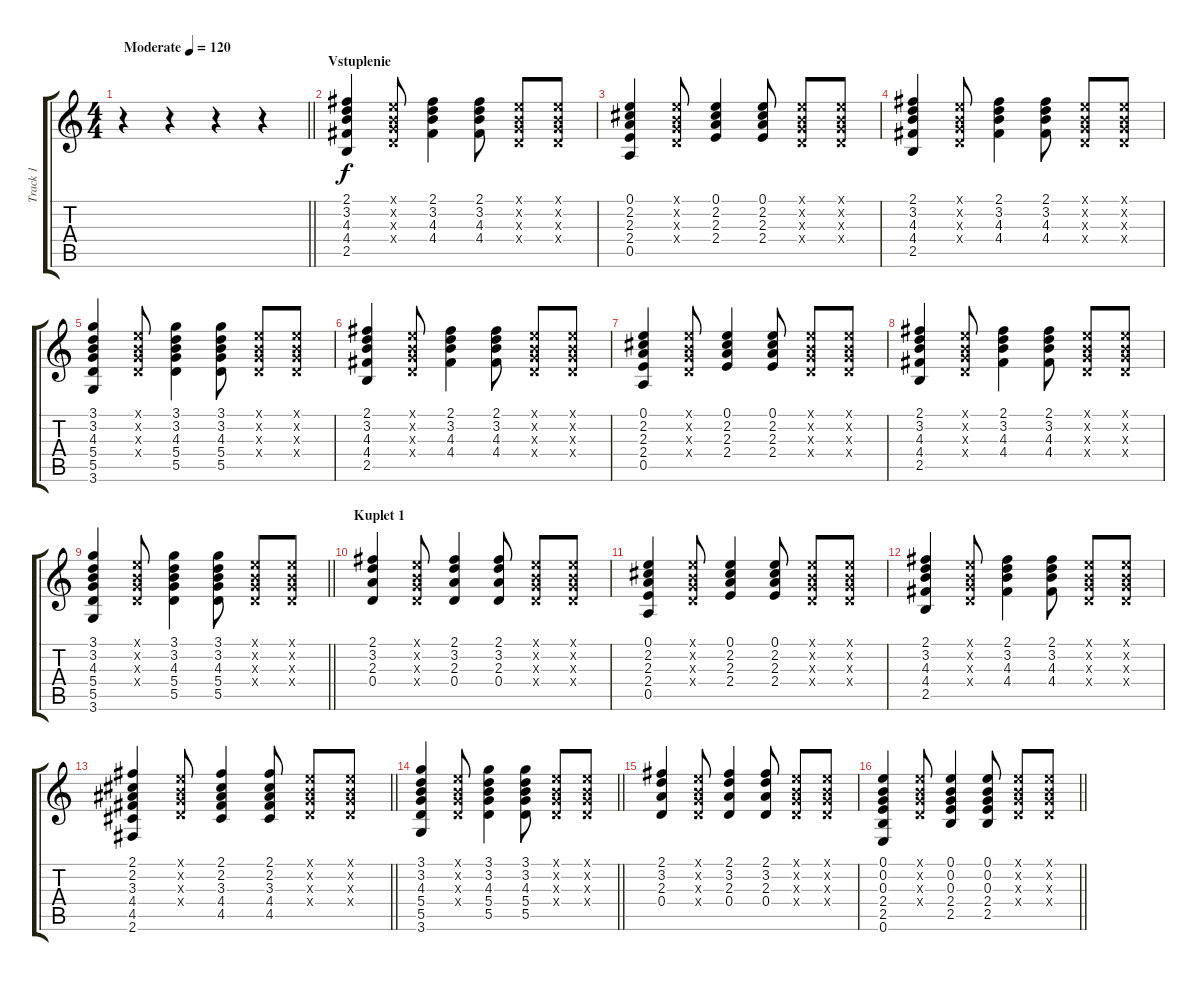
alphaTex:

\track ("Track 1" "Track 1") {instrument acousticguitarsteel}
\staff {score tabs}
\tuning (E4 B3 G3 D3 A2 E2) {hide}
\ts (4 4)
\tempo (120 "Moderate")
\clef g2
\barLineRight lightlight
\ks c
r.4{dy f instrument acousticguitarsteel} r.4 r.4 r.4 |
\section ("" "Vstuplenie")
(2.1 3.2 4.3 4.4 2.5).4 (0.1{x} 0.2{x} 0.3{x} 0.4{x}).8 (2.1 3.2 4.3 4.4).4 (2.1 3.2 4.3 4.4).8 (0.1{x} 0.2{x} 0.3{x} 0.4{x}).8 (0.1{x} 0.2{x} 0.3{x} 0.4{x}).8 |
(0.1 2.2 2.3 2.4 0.5).4 (0.1{x} 0.2{x} 0.3{x} 0.4{x}).8 (0.1 2.2 2.3 2.4).4 (0.1 2.2 2.3 2.4).8 (0.1{x} 0.2{x} 0.3{x} 0.4{x}).8 (0.1{x} 0.2{x} 0.3{x} 0.4{x}).8 |
(2.1 3.2 4.3 4.4 2.5).4 (0.1{x} 0.2{x} 0.3{x} 0.4{x}).8 (2.1 3.2 4.3 4.4).4 (2.1 3.2 4.3 4.4).8 (0.1{x} 0.2{x} 0.3{x} 0.4{x}).8 (0.1{x} 0.2{x} 0.3{x} 0.4{x}).8 |
(3.1 3.2 4.3 5.4 5.5 3.6).4 (0.1{x} 0.2{x} 0.3{x} 0.4{x}).8 (3.1 3.2 4.3 5.4 5.5).4 (3.1 3.2 4.3 5.4 5.5).8 (0.1{x} 0.2{x} 0.3{x} 0.4{x}).8 (0.1{x} 0.2{x} 0.3{x} 0.4{x}).8 |
(2.1 3.2 4.3 4.4 2.5).4 (0.1{x} 0.2{x} 0.3{x} 0.4{x}).8 (2.1 3.2 4.3 4.4).4 (2.1 3.2 4.3 4.4).8 (0.1{x} 0.2{x} 0.3{x} 0.4{x}).8 (0.1{x} 0.2{x} 0.3{x} 0.4{x}).8 |
(0.1 2.2 2.3 2.4 0.5).4 (0.1{x} 0.2{x} 0.3{x} 0.4{x}).8 (0.1 2.2 2.3 2.4).4 (0.1 2.2 2.3 2.4).8 (0.1{x} 0.2{x} 0.3{x} 0.4{x}).8 (0.1{x} 0.2{x} 0.3{x} 0.4{x}).8 |
(2.1 3.2 4.3 4.4 2.5).4 (0.1{x} 0.2{x} 0.3{x} 0.4{x}).8 (2.1 3.2 4.3 4.4).4 (2.1 3.2 4.3 4.4).8 (0.1{x} 0.2{x} 0.3{x} 0.4{x}).8 (0.1{x} 0.2{x} 0.3{x} 0.4{x}).8 |
\barLineRight lightlight
(3.1 3.2 4.3 5.4 5.5 3.6).4 (0.1{x} 0.2{x} 0.3{x} 0.4{x}).8 (3.1 3.2 4.3 5.4 5.5).4 (3.1 3.2 4.3 5.4 5.5).8 (0.1{x} 0.2{x} 0.3{x} 0.4{x}).8 (0.1{x} 0.2{x} 0.3{x} 0.4{x}).8 |
\section ("" "Kuplet 1")
(2.1 3.2 2.3 0.4).4 (0.1{x} 0.2{x} 0.3{x} 0.4{x}).8 (2.1 3.2 2.3 0.4).4 (2.1 3.2 2.3 0.4).8 (0.1{x} 0.2{x} 0.3{x} 0.4{x}).8 (0.1{x} 0.2{x} 0.3{x} 0.4{x}).8 |
(0.1 2.2 2.3 2.4 0.5).4 (0.1{x} 0.2{x} 0.3{x} 0.4{x}).8 (0.1 2.2 2.3 2.4).4 (0.1 2.2 2.3 2.4).8 (0.1{x} 0.2{x} 0.3{x} 0.4{x}).8 (0.1{x} 0.2{x} 0.3{x} 0.4{x}).8 |
(2.1 3.2 4.3 4.4 2.5).4 (0.1{x} 0.2{x} 0.3{x} 0.4{x}).8 (2.1 3.2 4.3 4.4).4 (2.1 3.2 4.3 4.4).8 (0.1{x} 0.2{x} 0.3{x} 0.4{x}).8 (0.1{x} 0.2{x} 0.3{x} 0.4{x}).8 |
\barLineRight lightlight
(2.1 2.2 3.3 4.4 4.5 2.6).4 (0.1{x} 0.2{x} 0.3{x} 0.4{x}).8 (2.1 2.2 3.3 4.4 4.5).4 (2.1 2.2 3.3 4.4 4.5).8 (0.1{x} 0.2{x} 0.3{x} 0.4{x}).8 (0.1{x} 0.2{x} 0.3{x} 0.4{x}).8 |
\barLineRight lightlight
(3.1 3.2 4.3 5.4 5.5 3.6).4 (0.1{x} 0.2{x} 0.3{x} 0.4{x}).8 (3.1 3.2 4.3 5.4 5.5).4 (3.1 3.2 4.3 5.4 5.5).8 (0.1{x} 0.2{x} 0.3{x} 0.4{x}).8 (0.1{x} 0.2{x} 0.3{x} 0.4{x}).8 |
(2.1 3.2 2.3 0.4).4 (0.1{x} 0.2{x} 0.3{x} 0.4{x}).8 (2.1 3.2 2.3 0.4).4 (2.1 3.2 2.3 0.4).8 (0.1{x} 0.2{x} 0.3{x} 0.4{x}).8 (0.1{x} 0.2{x} 0.3{x} 0.4{x}).8 |
\barLineRight lightlight
(0.1 0.2 0.3 2.4 2.5 0.6).4 (0.1{x} 0.2{x} 0.3{x} 0.4{x}).8 (0.1 0.2 0.3 2.4 2.5).4 (0.1 0.2 0.3 2.4 2.5).8 (0.1{x} 0.2{x} 0.3{x} 0.4{x}).8 (0.1{x} 0.2{x} 0.3{x} 0.4{x}).8
